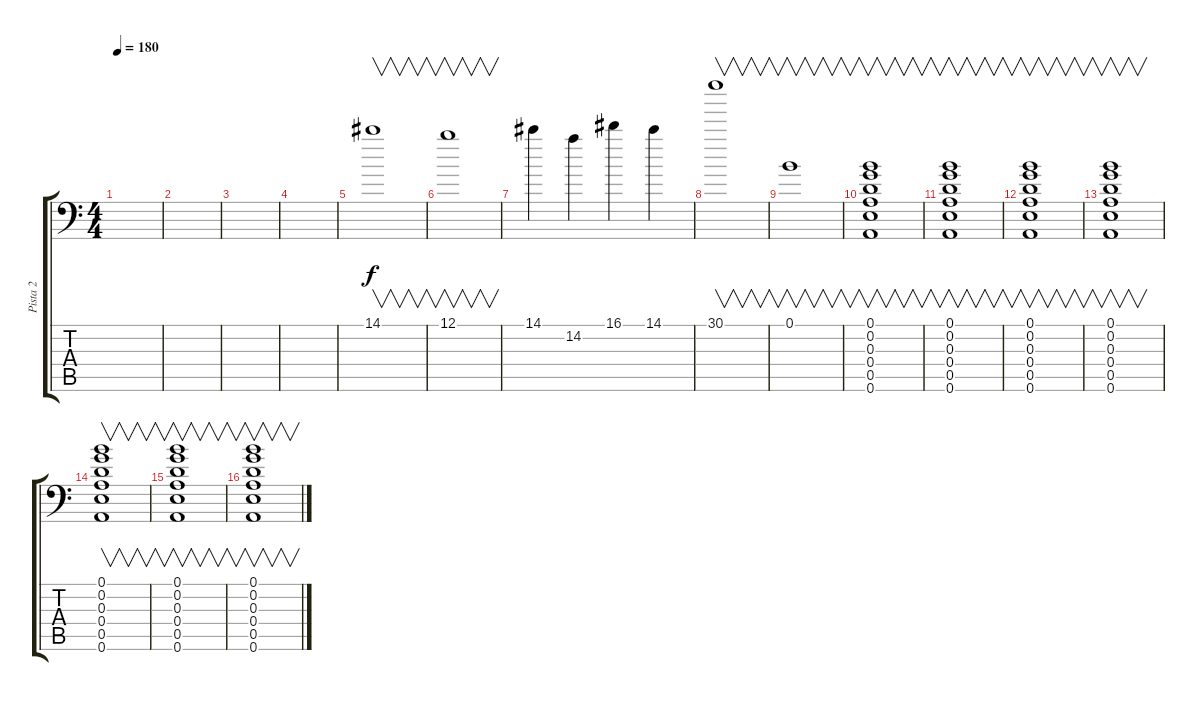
\track ("Pista 2" "Pista 2") {instrument overdrivenguitar}
\staff {score tabs}
\tuning (B3 G3 D3 A2 E2 A1) {hide}
\ts (4 4)
\tempo 180
\clef f4
\ks c
|
|
|
|
14.1.1{v} |
12.1.1{v} |
14.1.4 14.2.4 16.1.4 14.1.4 |
30.1.1{v} |
0.1.1{v} |
(0.1 0.2 0.3 0.4 0.5 0.6).1{v} |
(0.1 0.2 0.3 0.4 0.5 0.6).1{v} |
(0.1 0.2 0.3 0.4 0.5 0.6).1{v} |
(0.1 0.2 0.3 0.4 0.5 0.6).1{v} |
(0.1 0.2 0.3 0.4 0.5 0.6).1{v} |
(0.1 0.2 0.3 0.4 0.5 0.6).1{v} |
(0.1 0.2 0.3 0.4 0.5 0.6).1{v}
